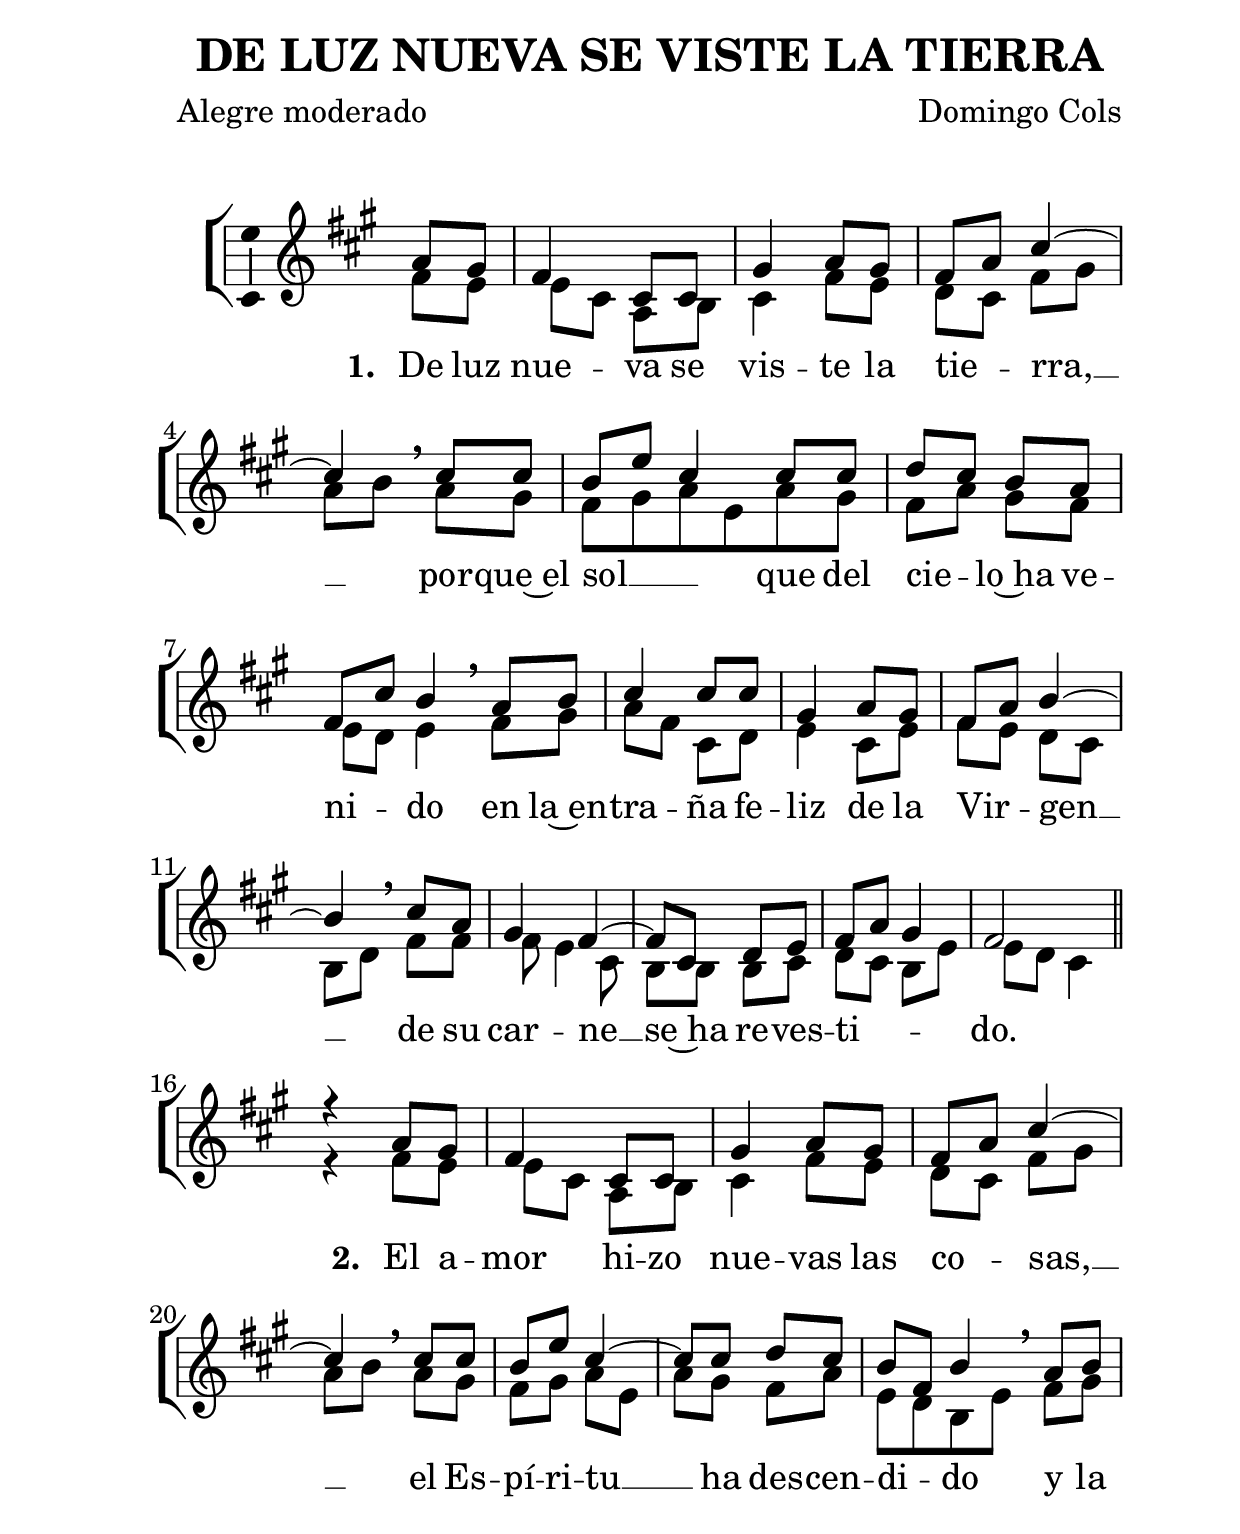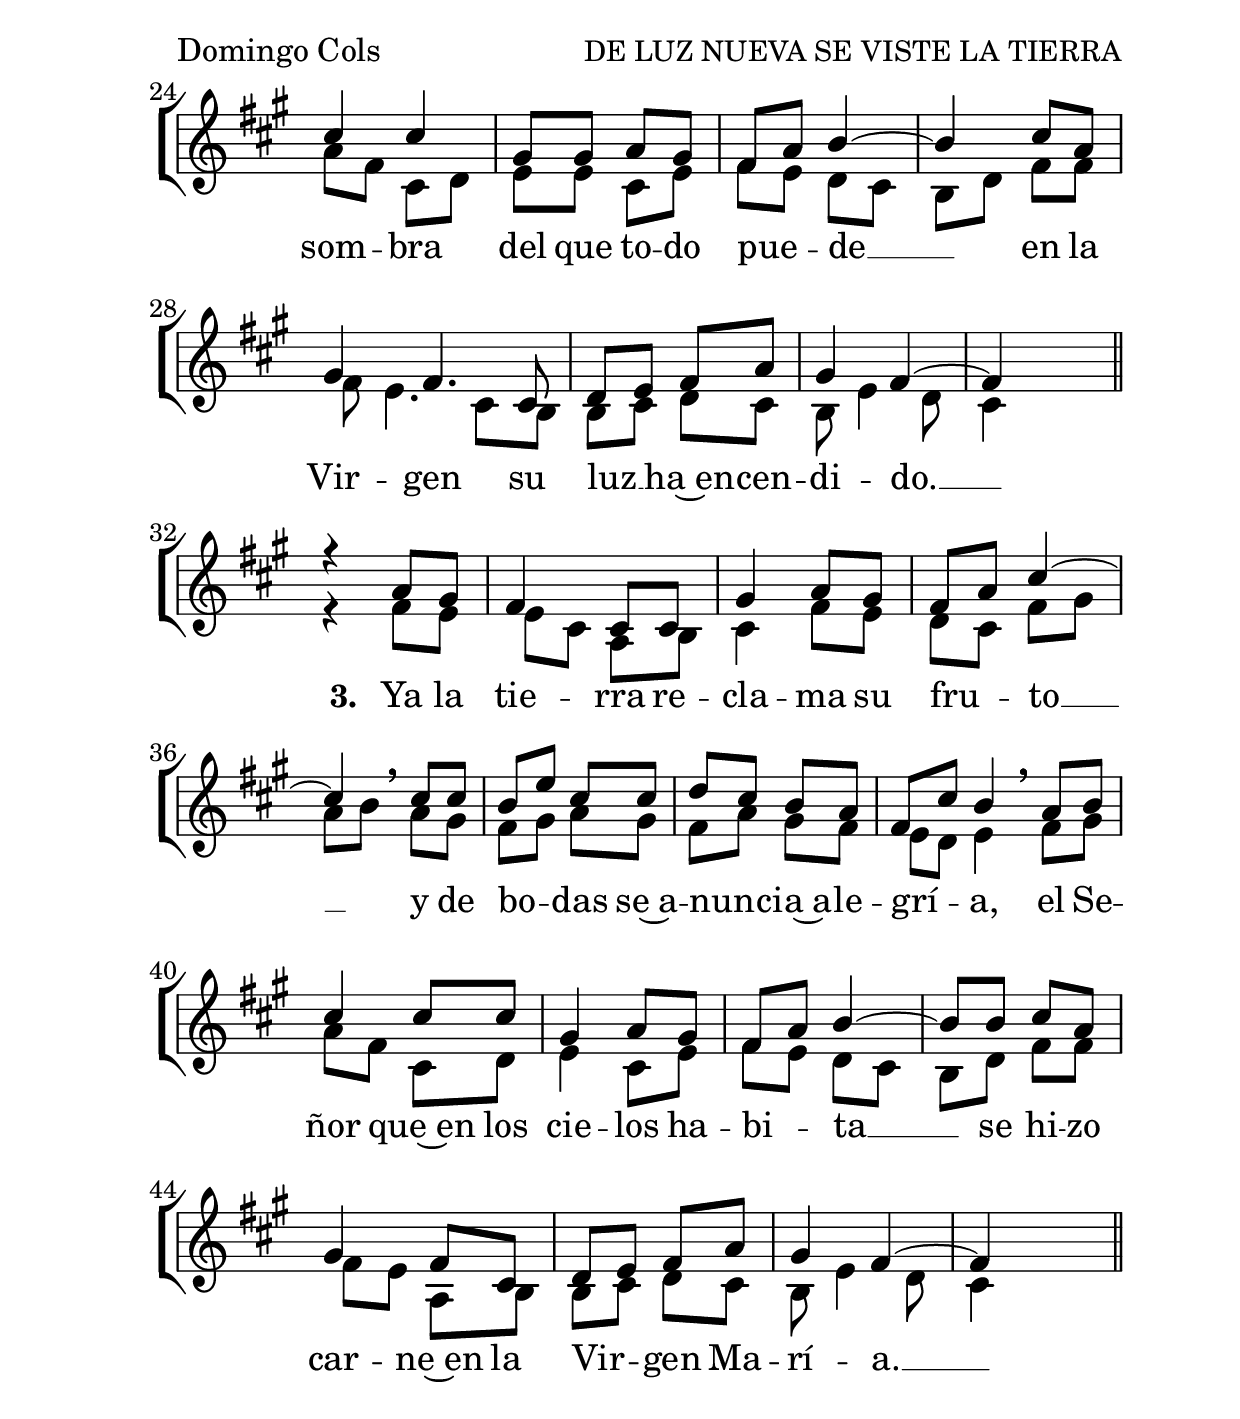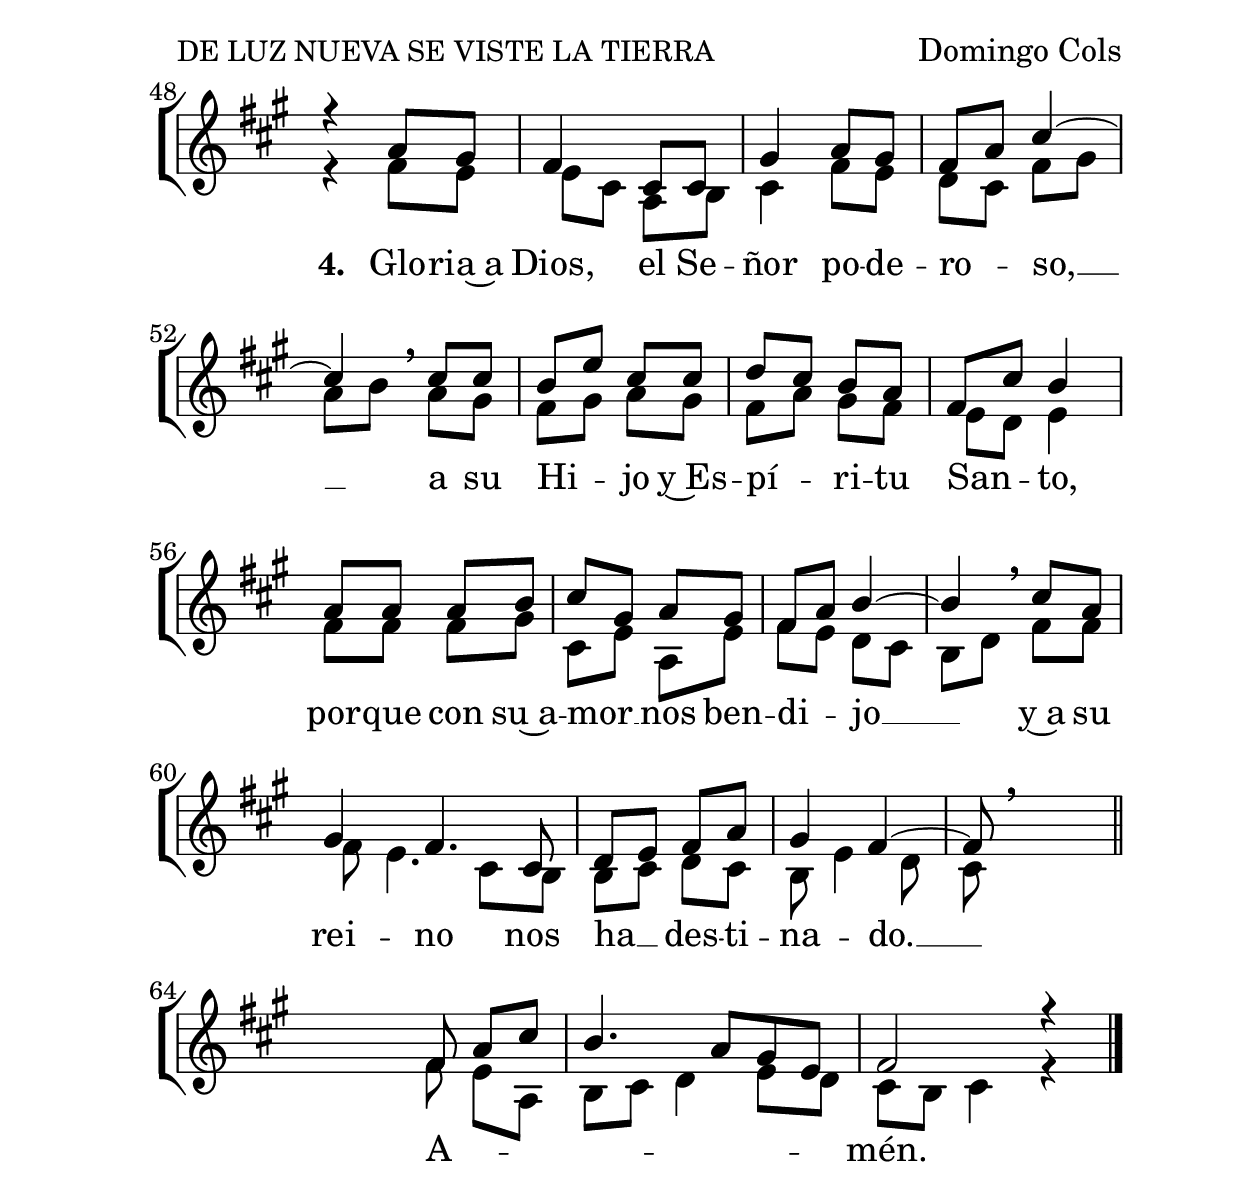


%versión de lilypond para la que se ha escrito esta partitura:
\version "2.16.0"

	%Tamaño papel
	#(set-default-paper-size "a4")
	%Tamaño partitura
	#(set-global-staff-size 28)
	%No responde al pulsar sobre una nota
	#(ly:set-option 'point-and-click #f)

%parámetros del encabezamiento:
\header {
	%title = "DE LUZ NUEVA SE VISTE LA TIERRA"
	title = \markup{\fontsize #-1 "DE LUZ NUEVA SE VISTE LA TIERRA"}
	subtitle = ""
	composer = "Domingo Cols"
	poet = "Alegre moderado"
	meter = ""
	arranger = ""
%	tagline="Monasterio de la Madre de Dios. Buenafuente del Sistal."
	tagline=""
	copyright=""
	tiempo = ""
	usos = ""
	letra = "De luz nueva se viste la tierra, porque el sol que del cielo ha venido en la entraña feliz de la Virgen de su carne se ha revestido. El amor hizo nuevas las cosas, el Espíritu ha descendido y la sombra del que todo puede en la Virgen su luz ha encendido. Ya la tierra reclama su fruto y de bodas se anuncia alegría, el Señor que en los cielos habita se hizo carne en la Virgen María. Gloria a Dios, el Señor poderoso, a su Hijo y Espíritu Santo, porque con su amor nos bendijo y a su reino nos ha destinado. Amén."
	}

%parámetros asociados al papel:
\paper  {
	oddHeaderMarkup = \markup {\fill-line { \on-the-fly #not-first-page \fromproperty #'header:title \on-the-fly #not-first-page \fromproperty #'header:composer }}
	evenHeaderMarkup = \markup {\fill-line { \fromproperty #'header:composer \fromproperty #'header:title }}
	#(set-paper-size "a4")
	print-page-number = ##f
	first-page-number = 1
	print-first-page-number = ##f
%	head-separation = 3.0 \cm
	top-margin = 2.0 \cm
	bottom-margin = 0.0\cm
%%%	bottom-margin = -2.0\cm
	left-margin = 3.0 \cm
	line-width = 16.0 \cm
	indent = 8\mm
	interscoreline = 2.\mm
	between-system-space = 15\mm
%	para que las partituras no llenen la hoja:
	ragged-bottom = ##t
%	idem para la última hoja:
	ragged-last-bottom = ##f
%	para que las partituras llenen el ancho del papel:
	ragged-last = ##f
	after-title-space = 2.5 \cm
%page-count=2
%system-count=17

	%Flexible Vertical Spacing
%	markup-markup-spacing =
%	#'((basic-distance . 15) (minimum-distance . 15) (padding . 3))
	markup-system-spacing =
	#'((basic-distance . 15) (minimum-distance . 15) (padding . 3))
	system-system-spacing =
	#'((basic-distance . 15) (minimum-distance . 15) (padding . 3))
	score-system-spacing =
	#'((basic-distance . 15) (minimum-distance . 15) (padding . 5))
%	top-system-spacing = % header
%	#'((basic-distance . 8) (minimum-distance . 0) (padding . 0))
%	top-markup-spacing =
%	#'((basic-distance . 20) (minimum-distance . 20) (padding . 0))
	last-bottom-spacing = % footer
	#'((basic-distance . 5) (minimum-distance . 5) (padding . 0))
%	score-markup-spacing =
%	#'((basic-distance . 16) (minimum-distance . 13) (padding . 0))

	}


%parámetros que afectan a toda la partitura:
global =  {
	%clave de sol (G):
	\clef G
	%armadura:
%%%	\transpose a b
	\key a \major
	\tempo 4=80
	\set Score.tempoHideNote = ##t

%Elimino los tempo que se van alternando:
\override Staff.TimeSignature #'stencil = ##f

	}


melodia =
%%%	\transpose a b
{
	\relative c'' {

\compoundMeter #'((2 4) (3 4))

<<
{
\voiceOne
\stemUp

\time 2/4
\partial4 a8 gis
fis4 cis8 cis
gis'4 a8 gis
fis8 a cis4~
cis4 \breathe cis8 cis
\time 3/4
b8 e cis4 cis8 cis
\time 2/4
d8 cis b a
\time 3/4
fis8 cis' b4 \breathe a8 b
\time 2/4
cis4 cis8 cis
gis4 a8 gis
fis8 a b4~
b4 \breathe cis8 a
gis4 fis~
fis8 cis d e
fis8 a gis4
fis2

\bar "||"
\break

r4 a8 gis
fis4 cis8 cis
gis'4 a8 gis
fis8 a cis4~
cis4 \breathe cis8 cis
b8 e cis4~
cis8 cis d cis
\time 3/4
b8 fis b4 \breathe a8 b
\time 2/4
cis4 cis
gis8 gis a gis
fis8 a b4~
b4 cis8 a
\time 3/4
gis4 fis4. cis8
\time 2/4
d8 e fis a
gis4 fis~
fis4 s4

\bar "||"
\break

r4 a8 gis
fis4 cis8 cis
gis'4 a8 gis
fis8 a cis4~
cis4 \breathe cis8 cis
b8 e cis cis
d8 cis b a
\time 3/4
fis8 cis' b4 \breathe a8 b
\time 2/4
cis4 cis8 cis
gis4 a8 gis
fis8 a b4~
b8 b cis a
gis4 fis8 cis
d8 e fis a
gis4 fis~
fis4 s4

\bar "||"
\break

r4 a8 gis
fis4 cis8 cis
gis'4 a8 gis
fis8 a cis4~
cis4 \breathe cis8 cis
b8 e cis cis
d8 cis b a
fis8 cis' b4
a8 a a b
cis8 gis a gis
fis8 a b4~
b4 \breathe cis8 a
\time 3/4
gis4 fis4. cis8
\time 2/4
d8 e fis a
gis4 fis~
fis8 \breathe

s8 s4
\bar "||"
\break
s8

fis8 a cis
\time 3/4
b4. a8 gis e
fis2 r4

}
\new Voice {
\voiceTwo
\stemDown

\time 2/4
\partial4 fis8 e
e8 cis a b
cis4 fis8 e
d8 cis fis gis
a8 b \breathe a8 gis
\time 3/4
fis8 gis a e a gis
\time 2/4
fis8 a gis fis
\time 3/4
e8 d e4 \breathe fis8 gis
\time 2/4
a8 fis cis d
e4 cis8 e
fis8 e d cis
b8 d \breathe fis fis
fis8 e4 cis8
b8 b b cis
d8 cis b e
e8 d cis4

\bar "||"
\break

r4 fis8 e
e8 cis a b
cis4 fis8 e
d8 cis fis gis
a8 b \breathe a gis
fis8 gis a e
a8 gis fis a
\time 3/4
e8 d b e \breathe fis8 gis
\time 2/4
a8 fis cis d
e8 e cis e
fis8 e d cis
b8 d fis fis
\time 3/4
fis8 e4. cis8 b
\time 2/4
b8 cis d cis
b8 e4 d8
cis4 s4

\bar "||"
\break

r4 fis8 e
e8 cis a b
cis4 fis8 e
d8 cis fis gis
a8 b \breathe a gis
fis8 gis a gis
fis8 a gis fis
\time 3/4
e8 d e4 \breathe fis8 gis
\time 2/4
a8 fis cis d
e4 cis8 e
fis8 e d cis
b8 d fis fis
fis8 e a, b
b8 cis d cis
b8 e4 d8
cis4 s4

\bar "||"
\break

r4 fis8 e
e8 cis a b
cis4 fis8 e
d8 cis fis gis
a8 b \breathe a8 gis
fis8 gis a gis
fis8 a gis fis
e8 d e4
fis8 fis fis gis
cis,8 e a, e'
fis8 e d cis
b8 d \breathe fis fis
\time 3/4
fis8 e4. cis8 b
\time 2/4
b8 cis d cis
b8 e4 d8
cis8 \breathe

s8 s4
\bar "||"
\break
s8

fis8 e a,
\time 3/4
b8 cis d4 e8 d
cis8 b cis4 r4

}
>>

\bar "|."
}
}


texto = \lyricmode {
\set stanza =#"1. " De luz nue -- va se vis -- te la tie -- _ rra, __
por -- que~el sol __ _ _ que del cie -- _ lo~ha ve -- ni -- _ do
en la~en -- tra -- ña fe -- liz de la Vir -- _ gen __
de su car -- ne __ se~ha re -- ves -- ti -- _ _ do.

\set stanza =#"2. " El a -- mor hi -- zo nue -- vas las co -- _ sas, __
el Es -- pí -- ri -- tu __ ha des -- cen -- di -- _ do
y la som -- bra del que to -- do pue -- _ de __
en la Vir -- gen su luz __ _ ha~en -- cen -- di -- do. __

\set stanza =#"3. " Ya la tie -- rra re -- cla -- ma su fru -- _ to __
y de bo -- _ das se~a -- nun -- _ cia~a -- le -- grí -- _ a,
el Se -- ñor que~en los cie -- los ha -- bi -- _ ta __
se hi -- zo car -- ne~en la Vir -- _ gen Ma -- rí -- a. __

\set stanza =#"4. " Glo -- ria~a Dios, el Se -- ñor po -- de -- ro -- _ so, __
a su Hi -- _ jo y~Es -- pí -- _ ri -- tu San -- _ to,
por -- que con su~a -- mor __ _ nos ben -- di -- _ jo __
y~a su rei -- no nos ha __ _ des -- ti -- na -- do. __

A -- _ _ _ _ _ _ mén.

	}


vozStaff = \context Voice = vozStaff
\with {\consists "Ambitus_engraver"}
<<
	\set Staff.instrumentName = ""
	\set Staff.shortInstrumentName = ""
	\set Staff.midiInstrument = #"acoustic grand"
	\set Staff.midiMinimumVolume = #0.7
	\set Staff.midiMaximumVolume = #0.9
	\global
	\melodia
	>>


textoStaff = \context Lyrics = textoStaff <<
	\lyricsto vozStaff \texto
	>>


\book {
	\score {
		\context ChoirStaff {
			\override StaffGroup.SystemStartBracket #'collapse-height = #1
			\override Score.SystemStartBar #'collapse-height = #1
			<<
			\vozStaff
			\textoStaff
			>>
		}
		\layout {
	    		\context {
				\Lyrics
				%\override LyricText #'font-size = #2
				}
	   		\context {
				\Score
				%\override StaffSymbol #'staff-space = #(magstep +3)
				}
%%%			\context {
%%%				\Staff
%%%				\remove "Time_signature_engraver"
%%%				\override BarLine #'transparent = ##t
%%%				}
			}
		}
	\score {
		\context ChoirStaff {
			\override StaffGroup.SystemStartBracket #'collapse-height = #1
			\override Score.SystemStartBar #'collapse-height = #1
			<<
			\vozStaff
			>>
		}
		\midi {
	  		\context {
	  			\Score
				tempoWholesPerMinute = #(ly:make-moment 70 4)
				}
			}
		}
}


